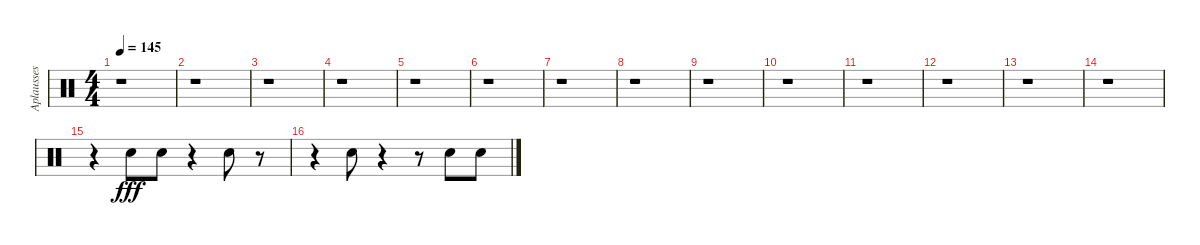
\track ("Aplausses" "Aplausses") {instrument percussion}
\staff {score}
\articulation defaults
\ts (4 4)
\tempo 145
\clef neutral
\ks c
r.1{dy fff} |
r.1 |
r.1 |
r.1 |
r.1 |
r.1 |
r.1 |
r.1 |
r.1 |
r.1 |
r.1 |
r.1 |
r.1 |
r.1 |
r.4 "Hand Clap (hit)".8 "Hand Clap (hit)".8 r.4 "Hand Clap (hit)".8 r.8 |
r.4 "Hand Clap (hit)".8 r.4 r.8 "Hand Clap (hit)".8 "Hand Clap (hit)".8
